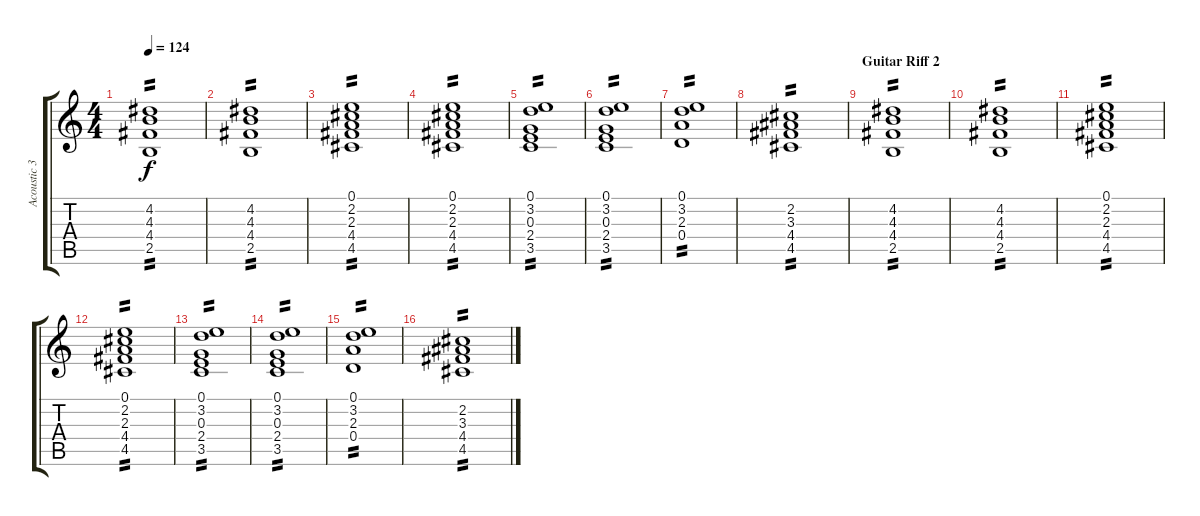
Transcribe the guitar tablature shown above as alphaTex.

\track ("Acoustic 3 (Dub)" "Acoustic 3") {instrument acousticguitarsteel}
\staff {score tabs}
\tuning (E4 B3 G3 D3 A2 E2) {hide}
\ts (4 4)
\tempo 124
\clef g2
\ks c
(4.2 4.3 4.4 2.5).1{tp 2 dy f} |
(4.2 4.3 4.4 2.5).1{tp 2} |
(0.1 2.2 2.3 4.4 4.5).1{tp 2} |
(0.1 2.2 2.3 4.4 4.5).1{tp 2} |
(0.1 3.2 0.3 2.4 3.5).1{tp 2} |
(0.1 3.2 0.3 2.4 3.5).1{tp 2} |
(0.1 3.2 2.3 0.4).1{tp 2} |
(2.2 3.3 4.4 4.5).1{tp 2} |
\section ("" "Guitar Riff 2")
(4.2 4.3 4.4 2.5).1{tp 2} |
(4.2 4.3 4.4 2.5).1{tp 2} |
(0.1 2.2 2.3 4.4 4.5).1{tp 2} |
(0.1 2.2 2.3 4.4 4.5).1{tp 2} |
(0.1 3.2 0.3 2.4 3.5).1{tp 2} |
(0.1 3.2 0.3 2.4 3.5).1{tp 2} |
(0.1 3.2 2.3 0.4).1{tp 2} |
(2.2 3.3 4.4 4.5).1{tp 2}
